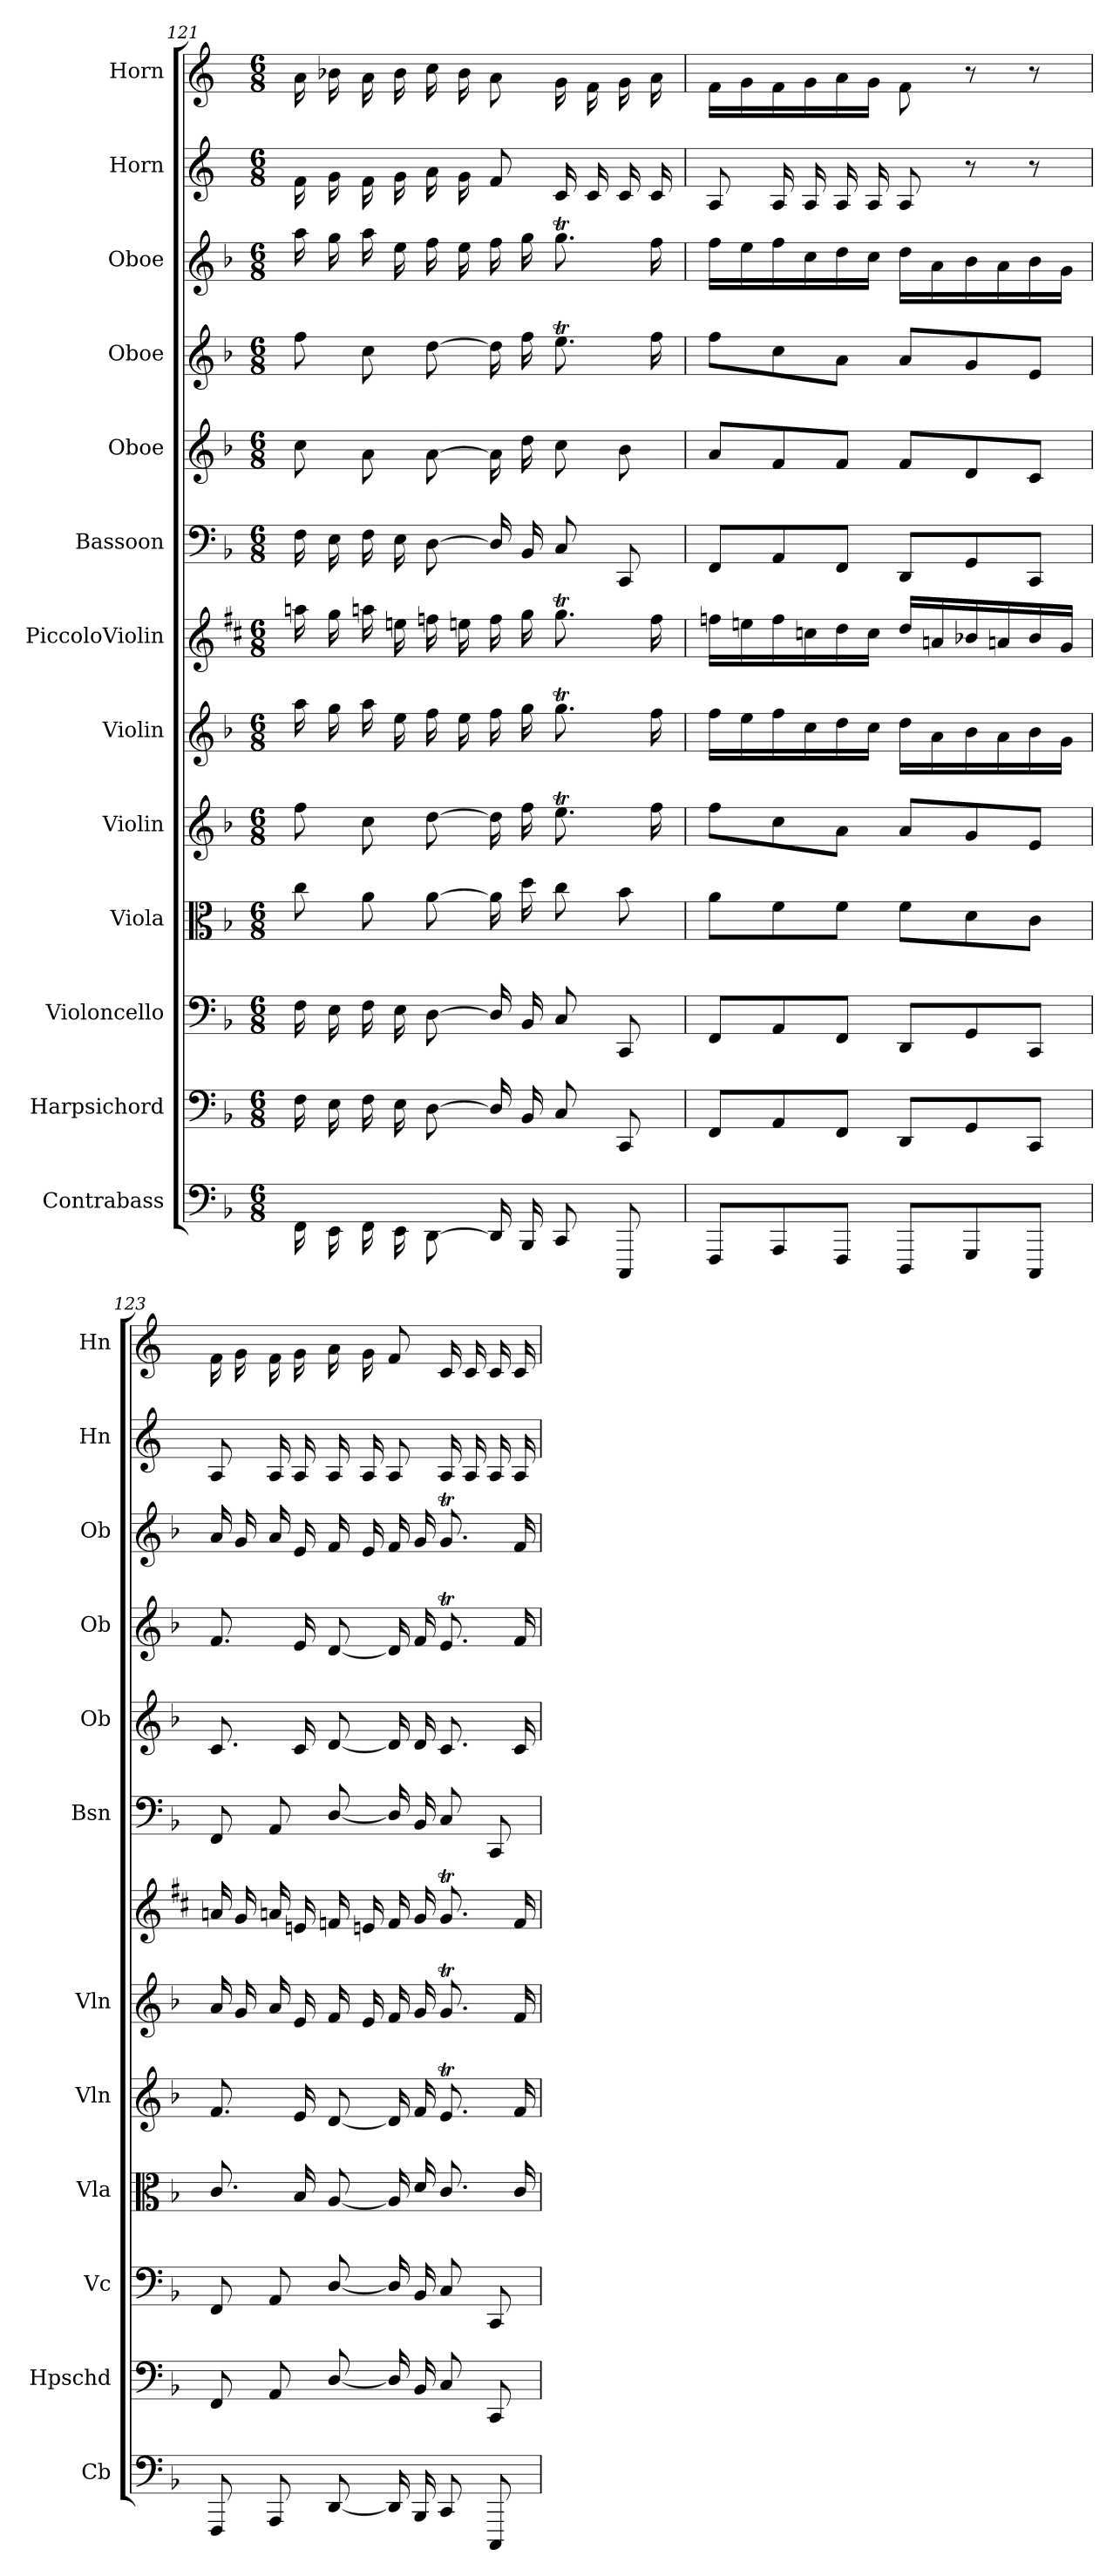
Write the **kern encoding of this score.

**kern	**kern	**kern	**kern	**kern	**kern	**kern	**kern	**kern	**kern	**kern	**kern	**kern
*part13	*part12	*part11	*part10	*part9	*part8	*part7	*part6	*part5	*part4	*part3	*part2	*part1
*staff13	*staff12	*staff11	*staff10	*staff9	*staff8	*staff7	*staff6	*staff5	*staff4	*staff3	*staff2	*staff1
*I"Contrabass	*I"Harpsichord	*I"Violoncello	*I"Viola	*I"Violin	*I"Violin	*I"PiccoloViolin	*I"Bassoon	*I"Oboe	*I"Oboe	*I"Oboe	*I"Horn	*I"Horn
*I'Cb	*I'Hpschd	*I'Vc	*I'Vla	*I'Vln	*I'Vln	*	*I'Bsn	*I'Ob	*I'Ob	*I'Ob	*I'Hn	*I'Hn
*clefF4	*clefF4	*clefF4	*clefC3	*clefG2	*clefG2	*clefG2	*clefF4	*clefG2	*clefG2	*clefG2	*clefG2	*clefG2
*k[b-]	*k[b-]	*k[b-]	*k[b-]	*k[b-]	*k[b-]	*k[f#c#]	*k[b-]	*k[b-]	*k[b-]	*k[b-]	*k[]	*k[]
*M6/8	*M6/8	*M6/8	*M6/8	*M6/8	*M6/8	*M6/8	*M6/8	*M6/8	*M6/8	*M6/8	*M6/8	*M6/8
=121	=121	=121	=121	=121	=121	=121	=121	=121	=121	=121	=121	=121
16FF\	16F\	16F\	8cc\	8ff\	16aa\	16aan\	16F\	8cc\	8ff\	16aa\	16f\	16a\
16EE\	16E\	16E\	.	.	16gg\	16gg\	16E\	.	.	16gg\	16g\	16b-X\
16FF\	16F\	16F\	8a\	8cc\	16aa\	16aan\	16F\	8a\	8cc\	16aa\	16f\	16a\
16EE\	16E\	16E\	.	.	16ee\	16een\	16E\	.	.	16ee\	16g\	16b-\
[8DD\	[8D\	[8D\	[8a\	[8dd\	16ff\	16ffn\	[8D\	[8a\	[8dd\	16ff\	16a\	16cc\
.	.	.	.	.	16ee\	16een\	.	.	.	16ee\	16g\	16b-\
16DD/]	16D/]	16D/]	16a\]	16dd\]	16ff\	16ff\	16D/]	16a\]	16dd\]	16ff\	8f/	8a\
16BBB-/	16BB-/	16BB-/	16dd\	16ff\	16gg\	16gg\	16BB-/	16dd\	16ff\	16gg\	.	.
8CC/	8C/	8C/	8cc\	8.eet\	8.ggT\	8.ggT\	8C/	8cc\	8.eet\	8.ggT\	16c/	16g\
.	.	.	.	.	.	.	.	.	.	.	16c/	16f\
8CCC/	8CC/	8CC/	8b-\	.	.	.	8CC/	8b-\	.	.	16c/	16g\
.	.	.	.	16ff\	16ff\	16ff\	.	.	16ff\	16ff\	16c/	16a\
=122	=122	=122	=122	=122	=122	=122	=122	=122	=122	=122	=122	=122
8FFF/L	8FF/L	8FF/L	8a\L	8ff\L	16ff\LL	16ffn\LL	8FF/L	8a/L	8ff\L	16ff\LL	8A/	16f\LL
.	.	.	.	.	16ee\	16een\	.	.	.	16ee\	.	16g\
8AAA/	8AA/	8AA/	8f\	8cc\	16ff\	16ff\	8AA/	8f/	8cc\	16ff\	16A/	16f\
.	.	.	.	.	16cc\	16ccn\	.	.	.	16cc\	16A/	16g\
8FFF/J	8FF/J	8FF/J	8f\J	8a\J	16dd\	16dd\	8FF/J	8f/J	8a\J	16dd\	16A/	16a\
.	.	.	.	.	16cc\JJ	16cc\JJ	.	.	.	16cc\JJ	16A/	16g\JJ
8DDD/L	8DD/L	8DD/L	8f\L	8a/L	16dd\LL	16dd/LL	8DD/L	8f/L	8a/L	16dd\LL	8A/	8f\
.	.	.	.	.	16a\	16an/	.	.	.	16a\	.	.
8GGG/	8GG/	8GG/	8d\	8g/	16b-\	16b-X/	8GG/	8d/	8g/	16b-\	8r	8r
.	.	.	.	.	16a\	16an/	.	.	.	16a\	.	.
8CCC/J	8CC/J	8CC/J	8c\J	8e/J	16b-\	16b-/	8CC/J	8c/J	8e/J	16b-\	8r	8r
.	.	.	.	.	16g\JJ	16g/JJ	.	.	.	16g\JJ	.	.
=123	=123	=123	=123	=123	=123	=123	=123	=123	=123	=123	=123	=123
8FFF/	8FF/	8FF/	8.c/	8.f/	16a/	16an/	8FF/	8.c/	8.f/	16a/	8A/	16f\
.	.	.	.	.	16g/	16g/	.	.	.	16g/	.	16g\
8AAA/	8AA/	8AA/	.	.	16a/	16an/	8AA/	.	.	16a/	16A/	16f\
.	.	.	16B-/	16e/	16e/	16en/	.	16c/	16e/	16e/	16A/	16g\
[8DD/	[8D/	[8D/	[8A/	[8d/	16f/	16fn/	[8D/	[8d/	[8d/	16f/	16A/	16a\
.	.	.	.	.	16e/	16en/	.	.	.	16e/	16A/	16g\
16DD/]	16D/]	16D/]	16A/]	16d/]	16f/	16f/	16D/]	16d/]	16d/]	16f/	8A/	8f/
16BBB-/	16BB-/	16BB-/	16d/	16f/	16g/	16g/	16BB-/	16d/	16f/	16g/	.	.
8CC/	8C/	8C/	8.c/	8.et/	8.gT/	8.gT/	8C/	8.c/	8.et/	8.gT/	16A/	16c/
.	.	.	.	.	.	.	.	.	.	.	16A/	16c/
8CCC/	8CC/	8CC/	.	.	.	.	8CC/	.	.	.	16A/	16c/
.	.	.	16c/	16f/	16f/	16f/	.	16c/	16f/	16f/	16A/	16c/
=	=	=	=	=	=	=	=	=	=	=	=	=
*-	*-	*-	*-	*-	*-	*-	*-	*-	*-	*-	*-	*-
